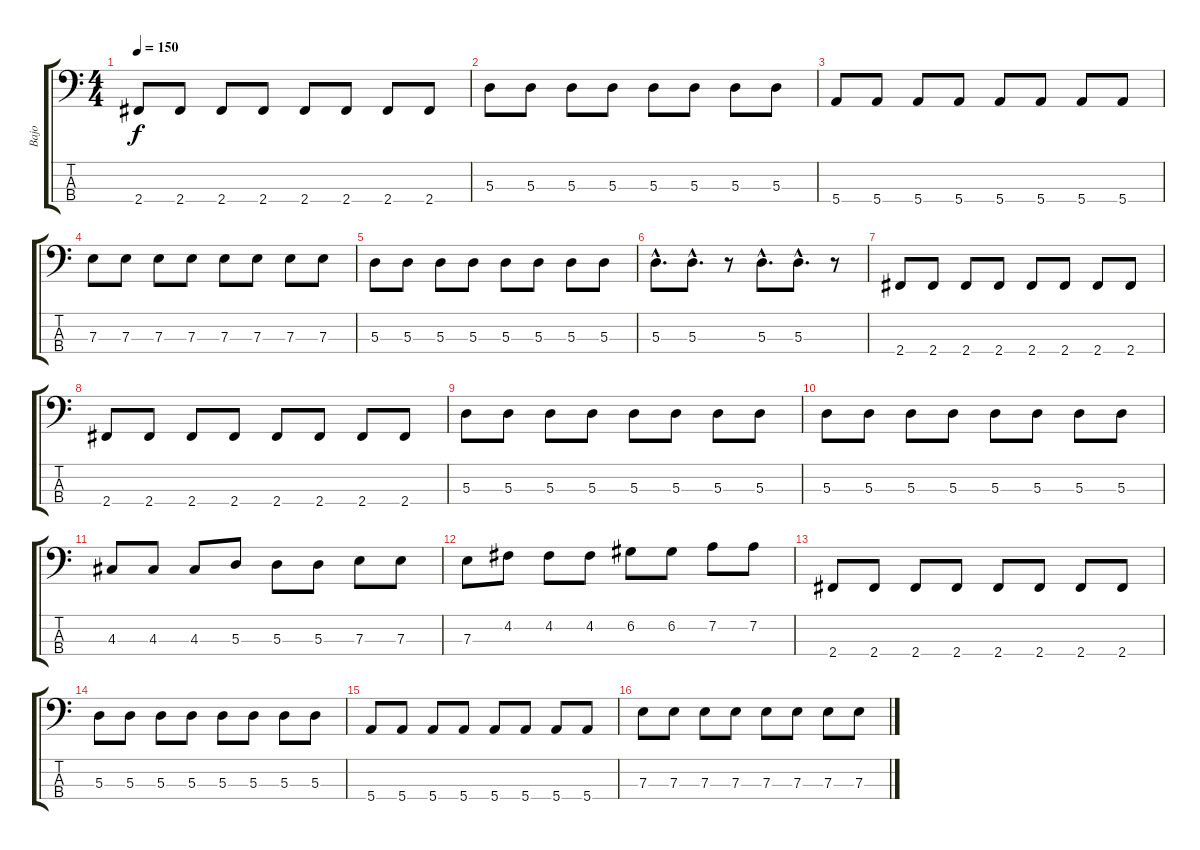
\track ("Bajo" "Bajo") {instrument electricbassfinger}
\staff {score tabs}
\tuning (G2 D2 A1 E1) {hide}
\ts (4 4)
\tempo 150
\clef f4
\ks c
2.4.8{dy f} 2.4.8 2.4.8 2.4.8 2.4.8 2.4.8 2.4.8 2.4.8 |
5.3.8 5.3.8 5.3.8 5.3.8 5.3.8 5.3.8 5.3.8 5.3.8 |
5.4.8 5.4.8 5.4.8 5.4.8 5.4.8 5.4.8 5.4.8 5.4.8 |
7.3.8 7.3.8 7.3.8 7.3.8 7.3.8 7.3.8 7.3.8 7.3.8 |
5.3.8 5.3.8 5.3.8 5.3.8 5.3.8 5.3.8 5.3.8 5.3.8 |
5.3{hac}.8{d} 5.3{hac}.8{d} r.8 5.3{hac}.8{d} 5.3{hac}.8{d} r.8 |
2.4.8 2.4.8 2.4.8 2.4.8 2.4.8 2.4.8 2.4.8 2.4.8 |
2.4.8 2.4.8 2.4.8 2.4.8 2.4.8 2.4.8 2.4.8 2.4.8 |
5.3.8 5.3.8 5.3.8 5.3.8 5.3.8 5.3.8 5.3.8 5.3.8 |
5.3.8 5.3.8 5.3.8 5.3.8 5.3.8 5.3.8 5.3.8 5.3.8 |
4.3.8 4.3.8 4.3.8 5.3.8 5.3.8 5.3.8 7.3.8 7.3.8 |
7.3.8 4.2.8 4.2.8 4.2.8 6.2.8 6.2.8 7.2.8 7.2.8 |
2.4.8 2.4.8 2.4.8 2.4.8 2.4.8 2.4.8 2.4.8 2.4.8 |
5.3.8 5.3.8 5.3.8 5.3.8 5.3.8 5.3.8 5.3.8 5.3.8 |
5.4.8 5.4.8 5.4.8 5.4.8 5.4.8 5.4.8 5.4.8 5.4.8 |
7.3.8 7.3.8 7.3.8 7.3.8 7.3.8 7.3.8 7.3.8 7.3.8
